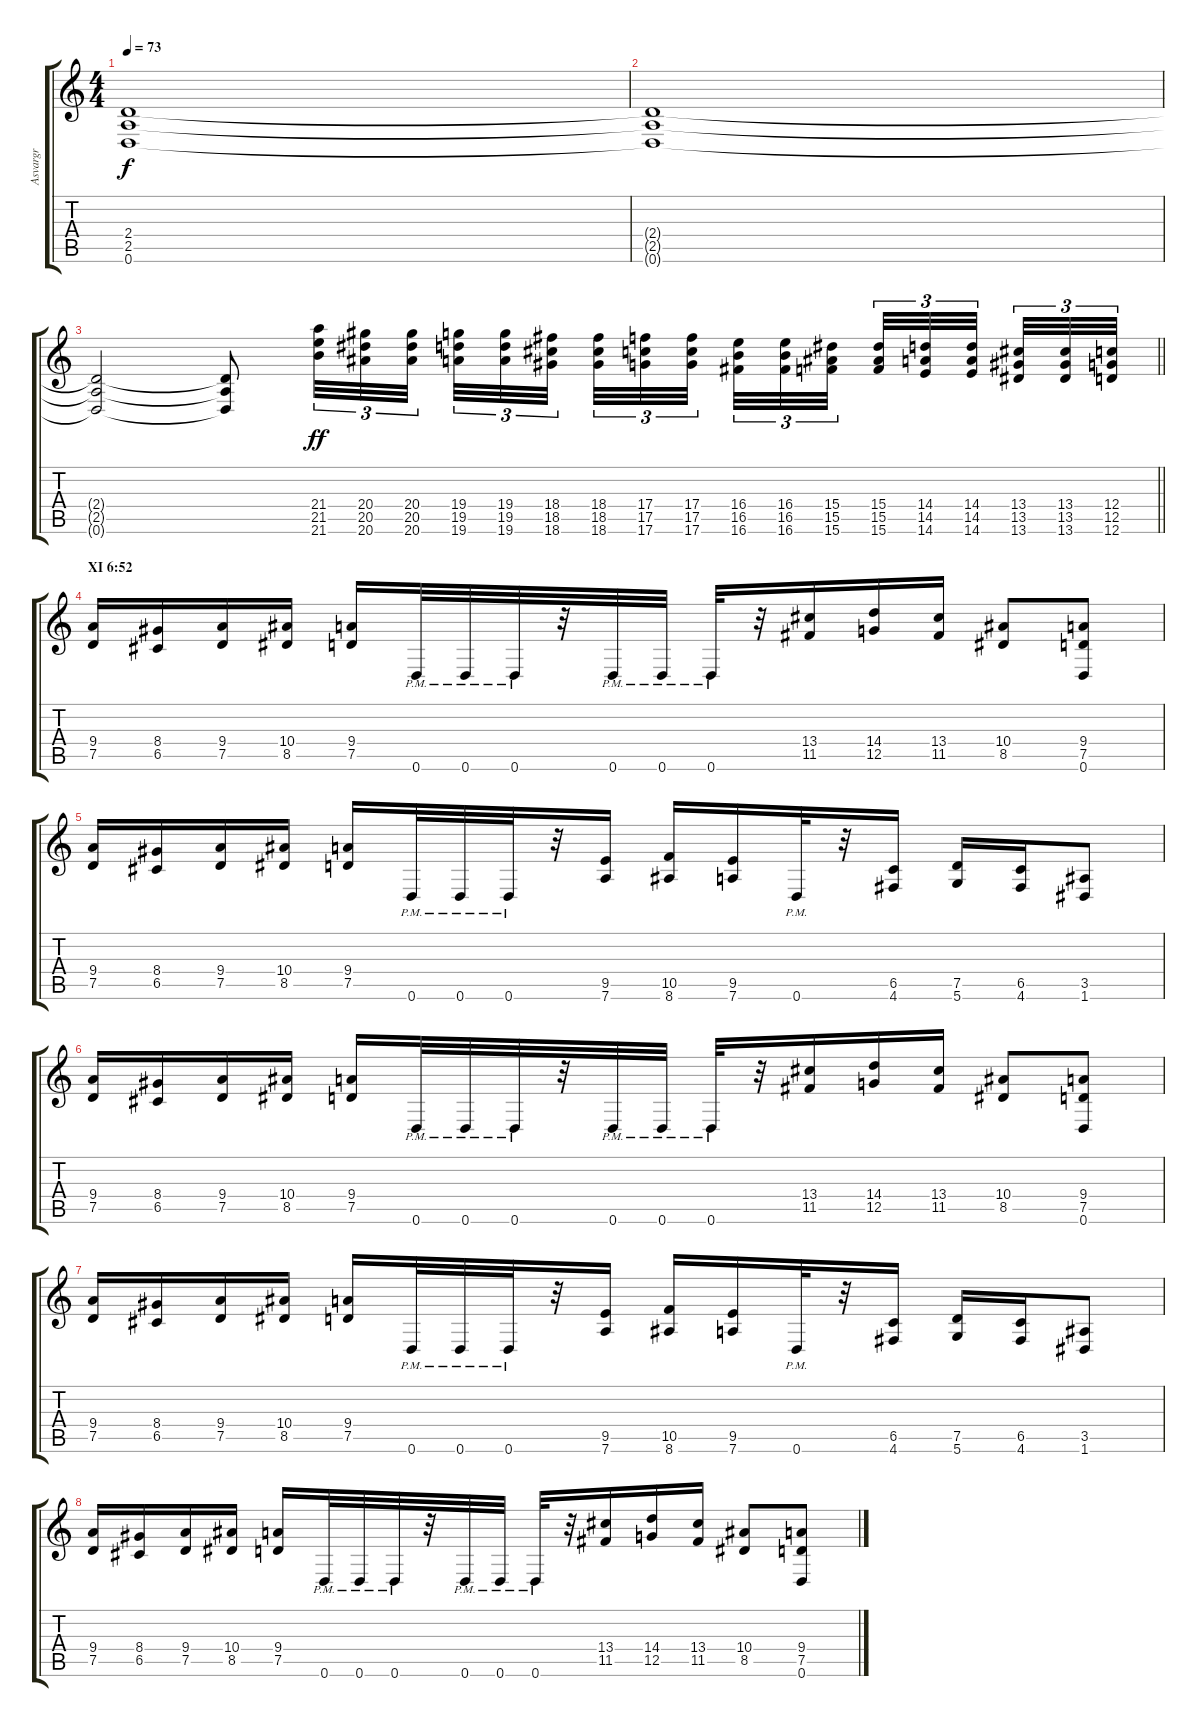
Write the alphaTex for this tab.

\track ("Asvargr" "Asvargr") {instrument distortionguitar}
\staff {score tabs}
\tuning (D4 A3 F3 C3 G2 D2) {hide}
\ts (4 4)
\tempo 73
\clef g2
\ks c
(2.4{t} 2.5{t} 0.6{t}).1{dy f} |
(2.4{t} 2.5{t} 0.6{t}).1 |
\barLineRight lightlight
(2.4{t} 2.5{t} 0.6{t}).2 (2.4{t} 2.5{t} 0.6{t}).8 (21.4 21.5 21.6).32{tu (3 2) dy ff instrument guitarfretnoise} (20.4 20.5 20.6).32{tu (3 2)} (20.4 20.5 20.6).32{tu (3 2) beam splitsecondary} (19.4 19.5 19.6).32{tu (3 2)} (19.4 19.5 19.6).32{tu (3 2)} (18.4 18.5 18.6).32{tu (3 2)} (18.4 18.5 18.6).32{tu (3 2)} (17.4 17.5 17.6).32{tu (3 2)} (17.4 17.5 17.6).32{tu (3 2) beam splitsecondary} (16.4 16.5 16.6).32{tu (3 2)} (16.4 16.5 16.6).32{tu (3 2)} (15.4 15.5 15.6).32{tu (3 2) beam splitsecondary} (15.4 15.5 15.6).32{tu (3 2)} (14.4 14.5 14.6).32{tu (3 2)} (14.4 14.5 14.6).32{tu (3 2) beam splitsecondary} (13.4 13.5 13.6).32{tu (3 2)} (13.4 13.5 13.6).32{tu (3 2)} (12.4 12.5 12.6).32{tu (3 2)} |
\section ("" "XI 6:52")
(9.4 7.5).16{instrument distortionguitar} (8.4 6.5).16 (9.4 7.5).16 (10.4 8.5).16 (9.4 7.5).16 0.6{pm}.32 0.6{pm}.32 0.6{pm}.32 r.32 0.6{pm}.32 0.6{pm}.32 0.6{pm}.32 r.32 (13.4 11.5).16 (14.4 12.5).16 (13.4 11.5).16 (10.4 8.5).8 (9.4 7.5 0.6).8 |
(9.4 7.5).16 (8.4 6.5).16 (9.4 7.5).16 (10.4 8.5).16 (9.4 7.5).16 0.6{pm}.32 0.6{pm}.32 0.6{pm}.32 r.32 (9.5 7.6).16 (10.5 8.6).16 (9.5 7.6).16 0.6{pm}.32 r.32 (6.5 4.6).16 (7.5 5.6).16 (6.5 4.6).16 (3.5 1.6).8 |
(9.4 7.5).16 (8.4 6.5).16 (9.4 7.5).16 (10.4 8.5).16 (9.4 7.5).16 0.6{pm}.32 0.6{pm}.32 0.6{pm}.32 r.32 0.6{pm}.32 0.6{pm}.32 0.6{pm}.32 r.32 (13.4 11.5).16 (14.4 12.5).16 (13.4 11.5).16 (10.4 8.5).8 (9.4 7.5 0.6).8 |
(9.4 7.5).16 (8.4 6.5).16 (9.4 7.5).16 (10.4 8.5).16 (9.4 7.5).16 0.6{pm}.32 0.6{pm}.32 0.6{pm}.32 r.32 (9.5 7.6).16 (10.5 8.6).16 (9.5 7.6).16 0.6{pm}.32 r.32 (6.5 4.6).16 (7.5 5.6).16 (6.5 4.6).16 (3.5 1.6).8 |
(9.4 7.5).16 (8.4 6.5).16 (9.4 7.5).16 (10.4 8.5).16 (9.4 7.5).16 0.6{pm}.32 0.6{pm}.32 0.6{pm}.32 r.32 0.6{pm}.32 0.6{pm}.32 0.6{pm}.32 r.32 (13.4 11.5).16 (14.4 12.5).16 (13.4 11.5).16 (10.4 8.5).8 (9.4 7.5 0.6).8
